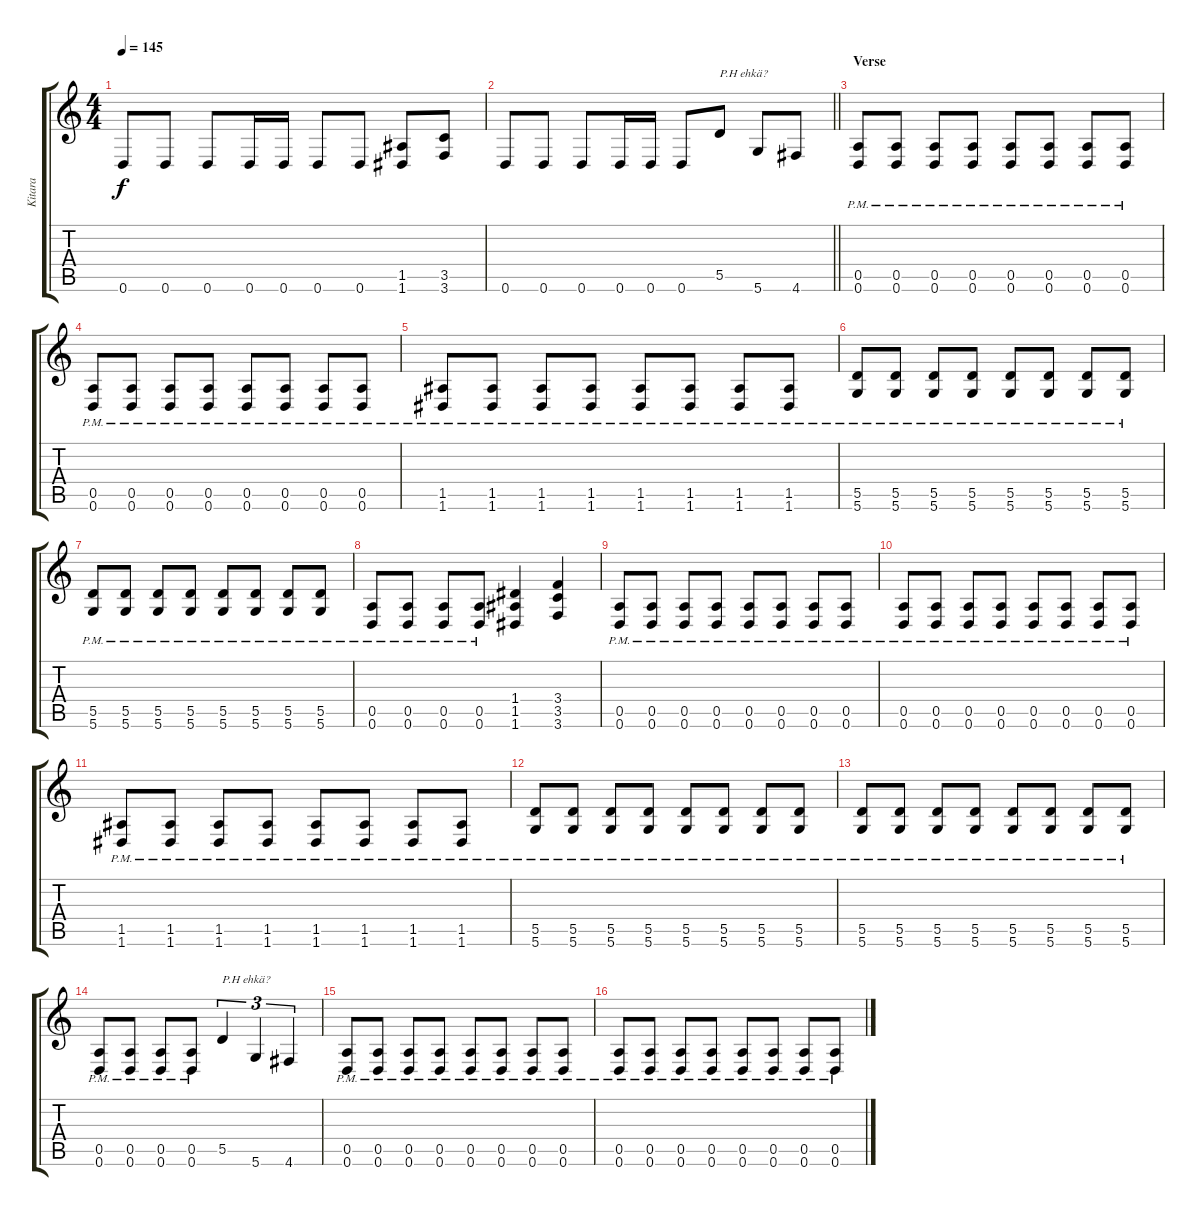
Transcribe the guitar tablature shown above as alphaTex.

\track ("Kitara" "Kitara") {instrument distortionguitar}
\staff {score tabs}
\tuning (E4 B3 G3 D3 A2 D2) {hide}
\ts (4 4)
\tempo 145
\clef g2
\ks c
0.6.8{dy f} 0.6.8 0.6.8 0.6.16 0.6.16 0.6.8 0.6.8 (1.5 1.6).8 (3.5 3.6).8 |
\barLineRight lightlight
0.6.8 0.6.8 0.6.8 0.6.16 0.6.16 0.6.8 5.5.8{txt "P.H ehkä?"} 5.6.8 4.6.8 |
\section ("" "Verse")
(0.5{pm} 0.6{pm}).8 (0.5{pm} 0.6{pm}).8 (0.5{pm} 0.6{pm}).8 (0.5{pm} 0.6{pm}).8 (0.5{pm} 0.6{pm}).8 (0.5{pm} 0.6{pm}).8 (0.5{pm} 0.6{pm}).8 (0.5{pm} 0.6{pm}).8 |
(0.5{pm} 0.6{pm}).8 (0.5{pm} 0.6{pm}).8 (0.5{pm} 0.6{pm}).8 (0.5{pm} 0.6{pm}).8 (0.5{pm} 0.6{pm}).8 (0.5{pm} 0.6{pm}).8 (0.5{pm} 0.6{pm}).8 (0.5{pm} 0.6{pm}).8 |
(1.5{pm} 1.6{pm}).8 (1.5{pm} 1.6{pm}).8 (1.5{pm} 1.6{pm}).8 (1.5{pm} 1.6{pm}).8 (1.5{pm} 1.6{pm}).8 (1.5{pm} 1.6{pm}).8 (1.5{pm} 1.6{pm}).8 (1.5{pm} 1.6{pm}).8 |
(5.5{pm} 5.6{pm}).8 (5.5{pm} 5.6{pm}).8 (5.5{pm} 5.6{pm}).8 (5.5{pm} 5.6{pm}).8 (5.5{pm} 5.6{pm}).8 (5.5{pm} 5.6{pm}).8 (5.5{pm} 5.6{pm}).8 (5.5{pm} 5.6{pm}).8 |
(5.5{pm} 5.6{pm}).8 (5.5{pm} 5.6{pm}).8 (5.5{pm} 5.6{pm}).8 (5.5{pm} 5.6{pm}).8 (5.5{pm} 5.6{pm}).8 (5.5{pm} 5.6{pm}).8 (5.5{pm} 5.6{pm}).8 (5.5{pm} 5.6{pm}).8 |
(0.5{pm} 0.6{pm}).8 (0.5{pm} 0.6{pm}).8 (0.5{pm} 0.6{pm}).8 (0.5{pm} 0.6{pm}).8 (1.4 1.5 1.6).4 (3.4 3.5 3.6).4 |
(0.5{pm} 0.6{pm}).8 (0.5{pm} 0.6{pm}).8 (0.5{pm} 0.6{pm}).8 (0.5{pm} 0.6{pm}).8 (0.5{pm} 0.6{pm}).8 (0.5{pm} 0.6{pm}).8 (0.5{pm} 0.6{pm}).8 (0.5{pm} 0.6{pm}).8 |
(0.5{pm} 0.6{pm}).8 (0.5{pm} 0.6{pm}).8 (0.5{pm} 0.6{pm}).8 (0.5{pm} 0.6{pm}).8 (0.5{pm} 0.6{pm}).8 (0.5{pm} 0.6{pm}).8 (0.5{pm} 0.6{pm}).8 (0.5{pm} 0.6{pm}).8 |
(1.5{pm} 1.6{pm}).8 (1.5{pm} 1.6{pm}).8 (1.5{pm} 1.6{pm}).8 (1.5{pm} 1.6{pm}).8 (1.5{pm} 1.6{pm}).8 (1.5{pm} 1.6{pm}).8 (1.5{pm} 1.6{pm}).8 (1.5{pm} 1.6{pm}).8 |
(5.5{pm} 5.6{pm}).8 (5.5{pm} 5.6{pm}).8 (5.5{pm} 5.6{pm}).8 (5.5{pm} 5.6{pm}).8 (5.5{pm} 5.6{pm}).8 (5.5{pm} 5.6{pm}).8 (5.5{pm} 5.6{pm}).8 (5.5{pm} 5.6{pm}).8 |
(5.5{pm} 5.6{pm}).8 (5.5{pm} 5.6{pm}).8 (5.5{pm} 5.6{pm}).8 (5.5{pm} 5.6{pm}).8 (5.5{pm} 5.6{pm}).8 (5.5{pm} 5.6{pm}).8 (5.5{pm} 5.6{pm}).8 (5.5{pm} 5.6{pm}).8 |
(0.5{pm} 0.6{pm}).8 (0.5{pm} 0.6{pm}).8 (0.5{pm} 0.6{pm}).8 (0.5{pm} 0.6{pm}).8 5.5.4{tu (3 2) txt "P.H ehkä?"} 5.6.4{tu (3 2)} 4.6.4{tu (3 2)} |
(0.5{pm} 0.6{pm}).8 (0.5{pm} 0.6{pm}).8 (0.5{pm} 0.6{pm}).8 (0.5{pm} 0.6{pm}).8 (0.5{pm} 0.6{pm}).8 (0.5{pm} 0.6{pm}).8 (0.5{pm} 0.6{pm}).8 (0.5{pm} 0.6{pm}).8 |
(0.5{pm} 0.6{pm}).8 (0.5{pm} 0.6{pm}).8 (0.5{pm} 0.6{pm}).8 (0.5{pm} 0.6{pm}).8 (0.5{pm} 0.6{pm}).8 (0.5{pm} 0.6{pm}).8 (0.5{pm} 0.6{pm}).8 (0.5{pm} 0.6{pm}).8
